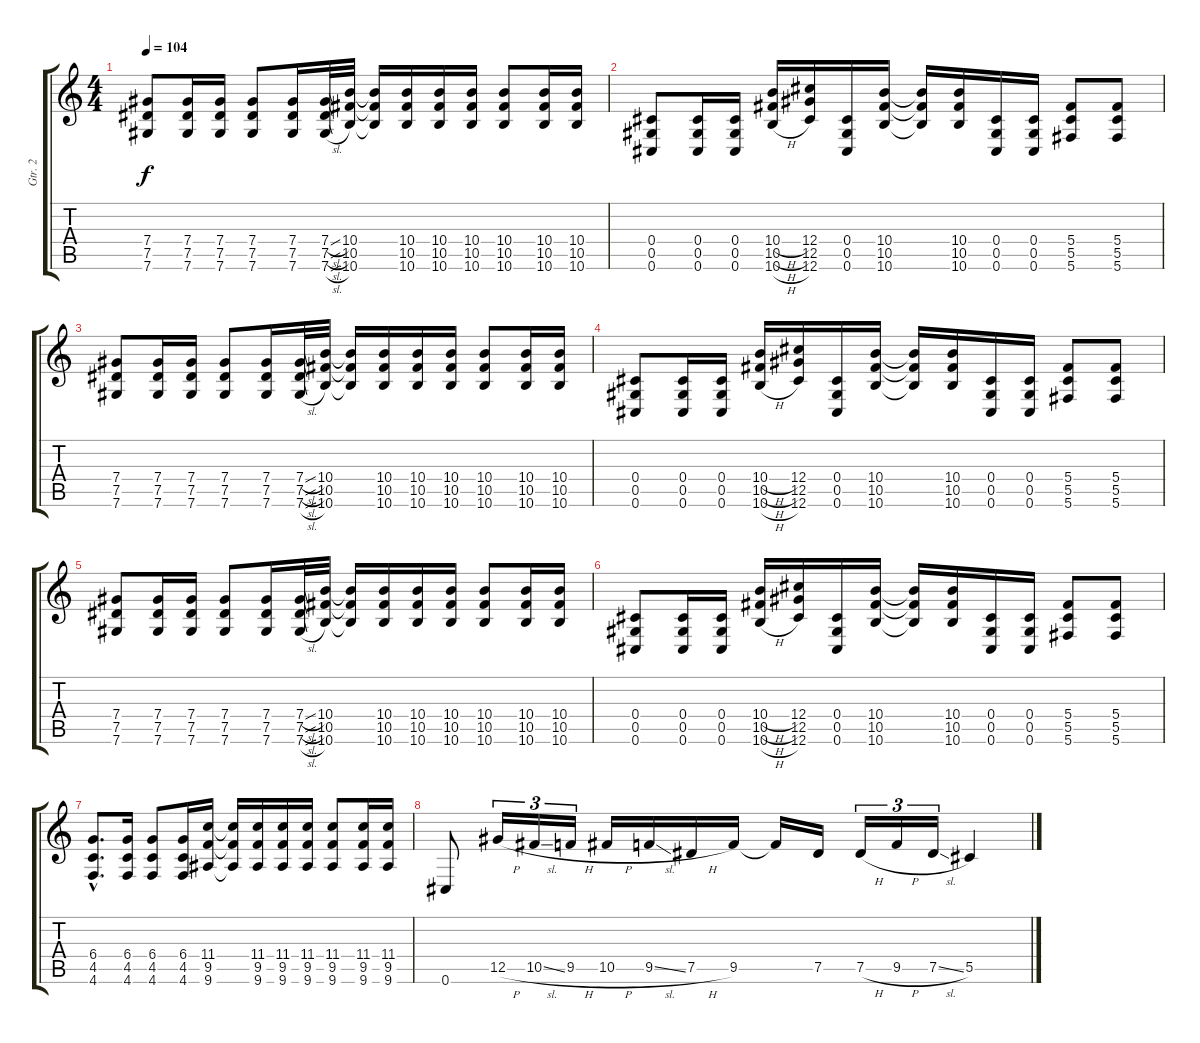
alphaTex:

\track ("Gtr. 2" "Gtr. 2") {instrument distortionguitar}
\staff {score tabs}
\tuning (Eb4 Bb3 Gb3 Db3 Ab2 Db2) {hide}
\ts (4 4)
\tempo 104
\clef g2
\ks c
(7.4 7.5 7.6).8{dy f} (7.4 7.5 7.6).16 (7.4 7.5 7.6).16 (7.4 7.5 7.6).8 (7.4 7.5 7.6).16 (7.4{sl} 7.5{sl} 7.6{sl}).32 (10.4 10.5 10.6).32 (10.4{t} 10.5{t} 10.6{t}).16 (10.4 10.5 10.6).16 (10.4 10.5 10.6).16 (10.4 10.5 10.6).16 (10.4 10.5 10.6).8 (10.4 10.5 10.6).16 (10.4 10.5 10.6).16 |
(0.4 0.5 0.6).8 (0.4 0.5 0.6).16 (0.4 0.5 0.6).16 (10.4{h} 10.5{h} 10.6{h}).16 (12.4 12.5 12.6).16 (0.4 0.5 0.6).16 (10.4 10.5 10.6).16 (10.4{t} 10.5{t} 10.6{t}).16 (10.4 10.5 10.6).16 (0.4 0.5 0.6).16 (0.4 0.5 0.6).16 (5.4 5.5 5.6).8 (5.4 5.5 5.6).8 |
(7.4 7.5 7.6).8 (7.4 7.5 7.6).16 (7.4 7.5 7.6).16 (7.4 7.5 7.6).8 (7.4 7.5 7.6).16 (7.4{sl} 7.5{sl} 7.6{sl}).32 (10.4 10.5 10.6).32 (10.4{t} 10.5{t} 10.6{t}).16 (10.4 10.5 10.6).16 (10.4 10.5 10.6).16 (10.4 10.5 10.6).16 (10.4 10.5 10.6).8 (10.4 10.5 10.6).16 (10.4 10.5 10.6).16 |
(0.4 0.5 0.6).8 (0.4 0.5 0.6).16 (0.4 0.5 0.6).16 (10.4{h} 10.5{h} 10.6{h}).16 (12.4 12.5 12.6).16 (0.4 0.5 0.6).16 (10.4 10.5 10.6).16 (10.4{t} 10.5{t} 10.6{t}).16 (10.4 10.5 10.6).16 (0.4 0.5 0.6).16 (0.4 0.5 0.6).16 (5.4 5.5 5.6).8 (5.4 5.5 5.6).8 |
(7.4 7.5 7.6).8 (7.4 7.5 7.6).16 (7.4 7.5 7.6).16 (7.4 7.5 7.6).8 (7.4 7.5 7.6).16 (7.4{sl} 7.5{sl} 7.6{sl}).32 (10.4 10.5 10.6).32 (10.4{t} 10.5{t} 10.6{t}).16 (10.4 10.5 10.6).16 (10.4 10.5 10.6).16 (10.4 10.5 10.6).16 (10.4 10.5 10.6).8 (10.4 10.5 10.6).16 (10.4 10.5 10.6).16 |
(0.4 0.5 0.6).8 (0.4 0.5 0.6).16 (0.4 0.5 0.6).16 (10.4{h} 10.5{h} 10.6{h}).16 (12.4 12.5 12.6).16 (0.4 0.5 0.6).16 (10.4 10.5 10.6).16 (10.4{t} 10.5{t} 10.6{t}).16 (10.4 10.5 10.6).16 (0.4 0.5 0.6).16 (0.4 0.5 0.6).16 (5.4 5.5 5.6).8 (5.4 5.5 5.6).8 |
(6.4{hac} 4.5{hac} 4.6{hac}).8{d} (6.4 4.5 4.6).16 (6.4 4.5 4.6).8 (6.4 4.5 4.6).16 (11.4 9.5 9.6).16 (11.4{t} 9.5{t} 9.6{t}).16 (11.4 9.5 9.6).16 (11.4 9.5 9.6).16 (11.4 9.5 9.6).16 (11.4 9.5 9.6).8 (11.4 9.5 9.6).16 (11.4 9.5 9.6).16 |
0.6.8 12.5{h}.16{tu (3 2)} 10.5{sl}.16{tu (3 2)} 9.5{h}.16{tu (3 2)} 10.5{h}.16 9.5{sl}.16 7.5{h}.16 9.5.16 9.5{t}.16 7.5.16 7.5{h}.16{tu (3 2)} 9.5{h}.16{tu (3 2)} 7.5{sl}.16{tu (3 2)} 5.5.4
